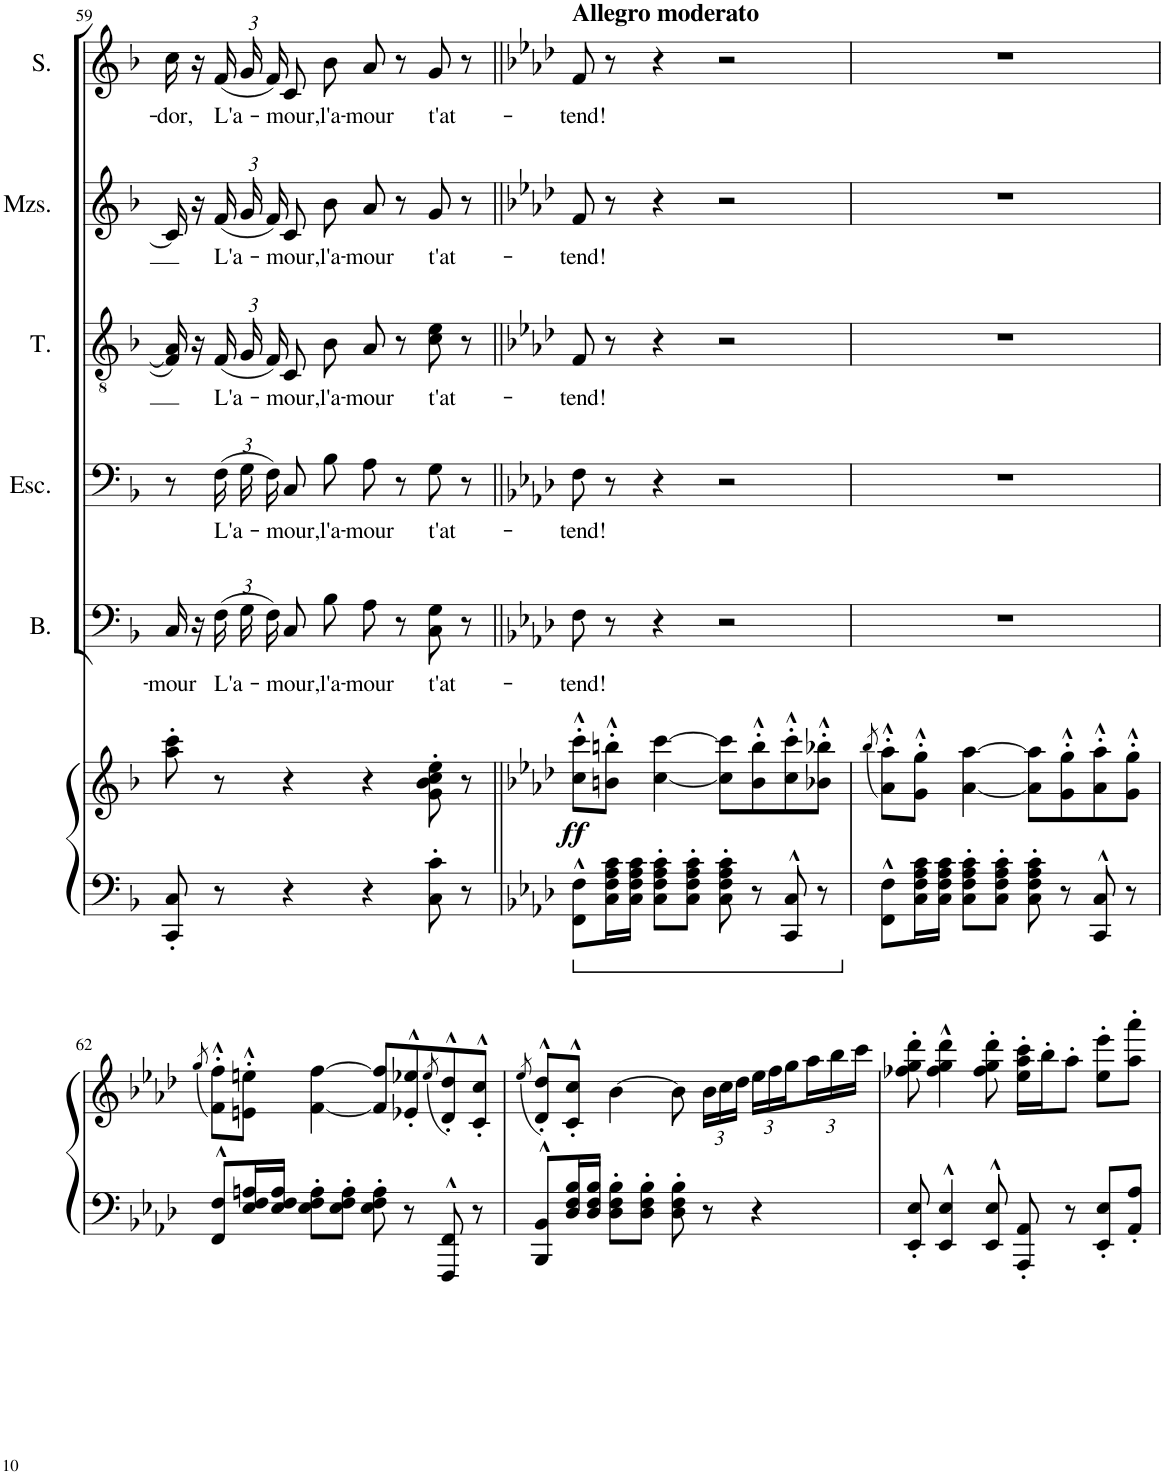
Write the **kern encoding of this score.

**kern	**kern	**dynam	**kern	**text	**kern	**text	**kern	**text	**kern	**text	**kern	**text
*part6	*part6	*part6	*part5	*part5	*part4	*part4	*part3	*part3	*part2	*part2	*part1	*part1
*staff7	*staff6	*staff6/7	*staff5	*staff5	*staff4	*staff4	*staff3	*staff3	*staff2	*staff2	*staff1	*staff1
*I"Piano	*	*	*I"Bass	*	*I"Escamillo	*	*I"Tenor	*	*I"Mezzo-soprano	*	*I"Soprano	*
*I'Pno	*	*	*I'B.	*	*I'Esc.	*	*I'T.	*	*I'Mzs.	*	*I'S.	*
!!LO:PB:g=z
*clefF4	*clefG2	*	*clefF4	*	*clefF4	*	*clefGv2	*	*clefG2	*	*clefG2	*
*k[b-]	*k[b-]	*	*k[b-]	*	*k[b-]	*	*k[b-]	*	*k[b-]	*	*k[b-]	*
*M4/4	*M4/4	*	*M4/4	*	*M4/4	*	*M4/4	*	*M4/4	*	*M4/4	*
*met(c)	*met(c)	*	*met(c)	*	*met(c)	*	*met(c)	*	*met(c)	*	*met(c)	*
=59	=59	=59	=59	=59	=59	=59	=59	=59	=59	=59	=59	=59
!	!	!	!	!LO:LY:b	!	!	!	!	!	!	!	!LO:LY:b
8CC/' 8C/'	8aa\' 8ccc\'	.	16C/	-mour	8r	.	16F/] 16A/	.	16c/]	.	16cc\	-dor,
.	.	.	16r	.	.	.	16r	.	16r	.	16r	.
*	*	*	*Xbrackettup	*	*	*	*	*	*	*	*	*
!	!	!	!	!LO:LY:b	!	!	!	!	!	!	!	!
*	*	*	*	*	*Xbrackettup	*	*	*	*	*	*	*
!	!	!	!	!	!	!LO:LY:b	!	!	!	!	!	!
*	*	*	*	*	*	*	*Xbrackettup	*	*	*	*	*
!	!	!	!	!	!	!	!	!LO:LY:b	!	!	!	!
*	*	*	*	*	*	*	*	*	*Xbrackettup	*	*	*
!	!	!	!	!	!	!	!	!	!	!LO:LY:b	!	!
*	*	*	*	*	*	*	*	*	*	*	*Xbrackettup	*
!	!	!	!	!	!	!	!	!	!	!	!	!LO:LY:b
8r	8r	.	(24F\LL	L'a-	(24F\LL	L'a-	(24F/LL	L'a-	(24f/LL	L'a-	(24f/LL	L'a-
.	.	.	24G\	.	24G\	.	24G/	.	24g/	.	24g/	.
.	.	.	24F\JJ)	.	24F\JJ)	.	24F/JJ)	.	24f/JJ)	.	24f/JJ)	.
!	!	!	!	!LO:LY:b	!	!LO:LY:b	!	!LO:LY:b	!	!LO:LY:b	!	!LO:LY:b
4r	4r	.	8C\L	-mour,	8C\L	-mour,	8C/L	-mour,	8c/L	-mour,	8c/L	-mour,
!	!	!	!	!LO:LY:b	!	!LO:LY:b	!	!LO:LY:b	!	!LO:LY:b	!	!LO:LY:b
.	.	.	8B-\J	l'a-	8B-\J	l'a-	8B-/J	l'a-	8b-/J	l'a-	8b-/J	l'a-
!	!	!	!	!LO:LY:b	!	!LO:LY:b	!	!LO:LY:b	!	!LO:LY:b	!	!LO:LY:b
4r	4r	.	8A\	-mour	8A\	-mour	8A/	-mour	8a/	-mour	8a/	-mour
.	.	.	8r	.	8r	.	8r	.	8r	.	8r	.
!	!	!	!	!LO:LY:b	!	!LO:LY:b	!	!LO:LY:b	!	!LO:LY:b	!	!LO:LY:b
8C\' 8c\'	8g\' 8b-\' 8cc\' 8ee\'	.	8C\ 8G\	t'at-	8G\	t'at-	8c\ 8e\	t'at-	8g/	t'at-	8g/	t'at-
8r	8r	.	8r	.	8r	.	8r	.	8r	.	8r	.
=60||	=60||	=60||	=60||	=60||	=60||	=60||	=60||	=60||	=60||	=60||	=60||	=60||
*k[b-e-a-d-]	*k[b-e-a-d-]	*	*k[b-e-a-d-]	*	*k[b-e-a-d-]	*	*k[b-e-a-d-]	*	*k[b-e-a-d-]	*	*k[b-e-a-d-]	*
!	!	!	!	!	!	!	!	!	!	!	!LO:TX:a:B:t=Allegro moderato	!
!	!	!LO:DY:b	!	!LO:LY:b	!	!LO:LY:b	!	!LO:LY:b	!	!LO:LY:b	!	!LO:LY:b
8FF\^^ 8F\^^L	8cc\'^^ 8ccc\'^^L	ff	8F\	-tend!	8F\	-tend!	8F/	-tend!	8f/	-tend!	8f/	-tend!
16C\ 16F\ 16A-\ 16c\L	8bn\'^^ 8bbn\'^^J	.	8r	.	8r	.	8r	.	8r	.	8r	.
16C\ 16F\ 16A-\ 16c\JJ	.	.	.	.	.	.	.	.	.	.	.	.
8C\' 8F\' 8A-\' 8c\'L	[4cc\ [4ccc\	.	4r	.	4r	.	4r	.	4r	.	4r	.
8C\' 8F\' 8A-\' 8c\'J	.	.	.	.	.	.	.	.	.	.	.	.
8C\' 8F\' 8A-\' 8c\'	8cc\] 8ccc\]L	.	2r	.	2r	.	2r	.	2r	.	2r	.
8r	8b\'^^ 8bb\'^^	.	.	.	.	.	.	.	.	.	.	.
8CC/^^ 8C/^^	8cc\'^^ 8ccc\'^^	.	.	.	.	.	.	.	.	.	.	.
8r	8b-X\'^^ 8bb-X\'^^J	.	.	.	.	.	.	.	.	.	.	.
=61	=61	=61	=61	=61	=61	=61	=61	=61	=61	=61	=61	=61
.	(8qbb-/	.	.	.	.	.	.	.	.	.	.	.
8FF\^^ 8F\^^L	8a-\'^^ 8aa-\'^^L)	.	1r	.	1r	.	1r	.	1r	.	1r	.
16C\ 16F\ 16A-\ 16c\L	8g\'^^ 8gg\'^^J	.	.	.	.	.	.	.	.	.	.	.
16C\ 16F\ 16A-\ 16c\JJ	.	.	.	.	.	.	.	.	.	.	.	.
8C\' 8F\' 8A-\' 8c\'L	[4a-\ [4aa-\	.	.	.	.	.	.	.	.	.	.	.
8C\' 8F\' 8A-\' 8c\'J	.	.	.	.	.	.	.	.	.	.	.	.
8C\' 8F\' 8A-\' 8c\'	8a-\] 8aa-\]L	.	.	.	.	.	.	.	.	.	.	.
8r	8g\'^^ 8gg\'^^	.	.	.	.	.	.	.	.	.	.	.
8CC/^^ 8C/^^	8a-\'^^ 8aa-\'^^	.	.	.	.	.	.	.	.	.	.	.
8r	8g\'^^ 8gg\'^^J	.	.	.	.	.	.	.	.	.	.	.
!!LO:LB:g=z
=62	=62	=62	=62	=62	=62	=62	=62	=62	=62	=62	=62	=62
.	(8qgg/	.	.	.	.	.	.	.	.	.	.	.
8FF/^^ 8F/^^L	8f\'^^ 8ff\'^^L)	.	1r	.	1r	.	1r	.	1r	.	1r	.
16E-/ 16F/ 16An/L	8en\'^^ 8een\'^^J	.	.	.	.	.	.	.	.	.	.	.
16E-/ 16F/ 16A/JJ	.	.	.	.	.	.	.	.	.	.	.	.
8E-\' 8F\' 8A\'L	[4f\ [4ff\	.	.	.	.	.	.	.	.	.	.	.
8E-\' 8F\' 8A\'J	.	.	.	.	.	.	.	.	.	.	.	.
8E-\' 8F\' 8A\'	8f/] 8ff/]L	.	.	.	.	.	.	.	.	.	.	.
8r	8e-X/'^^ 8ee-X/'^^	.	.	.	.	.	.	.	.	.	.	.
.	(8qee-/	.	.	.	.	.	.	.	.	.	.	.
8FFF/^^ 8FF/^^	8d-/'^^ 8dd-/'^^)	.	.	.	.	.	.	.	.	.	.	.
8r	8c/'^^ 8cc/'^^J	.	.	.	.	.	.	.	.	.	.	.
=63	=63	=63	=63	=63	=63	=63	=63	=63	=63	=63	=63	=63
.	(8qee-/	.	.	.	.	.	.	.	.	.	.	.
8BBB-/^^ 8BB-/^^L	8d-/'^^ 8dd-/'^^L)	.	1r	.	1r	.	1r	.	1r	.	1r	.
16D-/ 16F/ 16B-/L	8c/'^^ 8cc/'^^J	.	.	.	.	.	.	.	.	.	.	.
16D-/ 16F/ 16B-/JJ	.	.	.	.	.	.	.	.	.	.	.	.
8D-\' 8F\' 8B-\'L	[4b-\	.	.	.	.	.	.	.	.	.	.	.
8D-\' 8F\' 8B-\'J	.	.	.	.	.	.	.	.	.	.	.	.
8D-\' 8F\' 8B-\'	8b-\]	.	.	.	.	.	.	.	.	.	.	.
*	*Xbrackettup	*	*	*	*	*	*	*	*	*	*	*
8r	24b-\LL	.	.	.	.	.	.	.	.	.	.	.
.	24cc\	.	.	.	.	.	.	.	.	.	.	.
.	24dd-\JJ	.	.	.	.	.	.	.	.	.	.	.
4r	24ee-\LL	.	.	.	.	.	.	.	.	.	.	.
.	24ff\	.	.	.	.	.	.	.	.	.	.	.
.	24gg\	.	.	.	.	.	.	.	.	.	.	.
.	24aa-\	.	.	.	.	.	.	.	.	.	.	.
.	24bb-\	.	.	.	.	.	.	.	.	.	.	.
.	24ccc\JJ	.	.	.	.	.	.	.	.	.	.	.
=64	=64	=64	=64	=64	=64	=64	=64	=64	=64	=64	=64	=64
8EE-/' 8E-/'	8ff-X\' 8gg\' 8ddd-\'	.	1r	.	1r	.	1r	.	1r	.	1r	.
4EE-/^^ 4E-/^^	4ff-\^^ 4gg\^^ 4ddd-\^^	.	.	.	.	.	.	.	.	.	.	.
8EE-/^^ 8E-/^^	8ff-\' 8gg\' 8ddd-\'	.	.	.	.	.	.	.	.	.	.	.
8AAA-/' 8AA-/'	16ee-\' 16aa-\' 16ccc\'LL	.	.	.	.	.	.	.	.	.	.	.
.	16bb-'\J	.	.	.	.	.	.	.	.	.	.	.
8r	8aa-'\J	.	.	.	.	.	.	.	.	.	.	.
8EE-/' 8E-/'L	8ee-\' 8eee-\'L	.	.	.	.	.	.	.	.	.	.	.
8AA-/' 8A-/'J	8aa-\' 8aaa-\'J	.	.	.	.	.	.	.	.	.	.	.
=	=	=	=	=	=	=	=	=	=	=	=	=
*-	*-	*-	*-	*-	*-	*-	*-	*-	*-	*-	*-	*-
